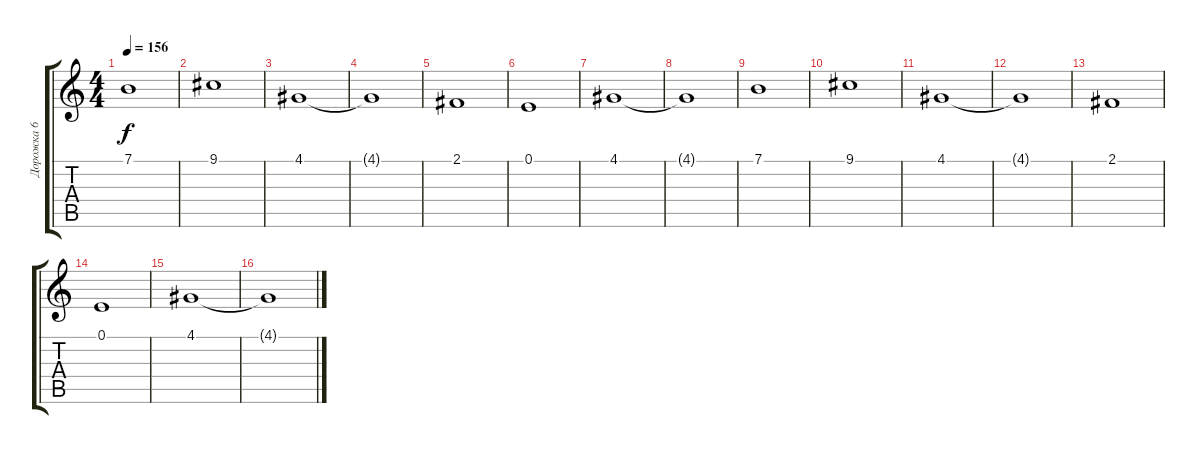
\track ("Дорожка 6" "Дорожка 6") {instrument pad8sweep}
\staff {score tabs}
\tuning (E4 B3 G3 D3 A2 E2) {hide}
\ts (4 4)
\tempo 156
\clef g2
\ks c
7.1.1{dy f} |
9.1.1 |
4.1.1 |
4.1{t}.1 |
2.1.1 |
0.1.1 |
4.1.1 |
4.1{t}.1 |
7.1.1 |
9.1.1 |
4.1.1 |
4.1{t}.1 |
2.1.1 |
0.1.1 |
4.1.1 |
4.1{t}.1
